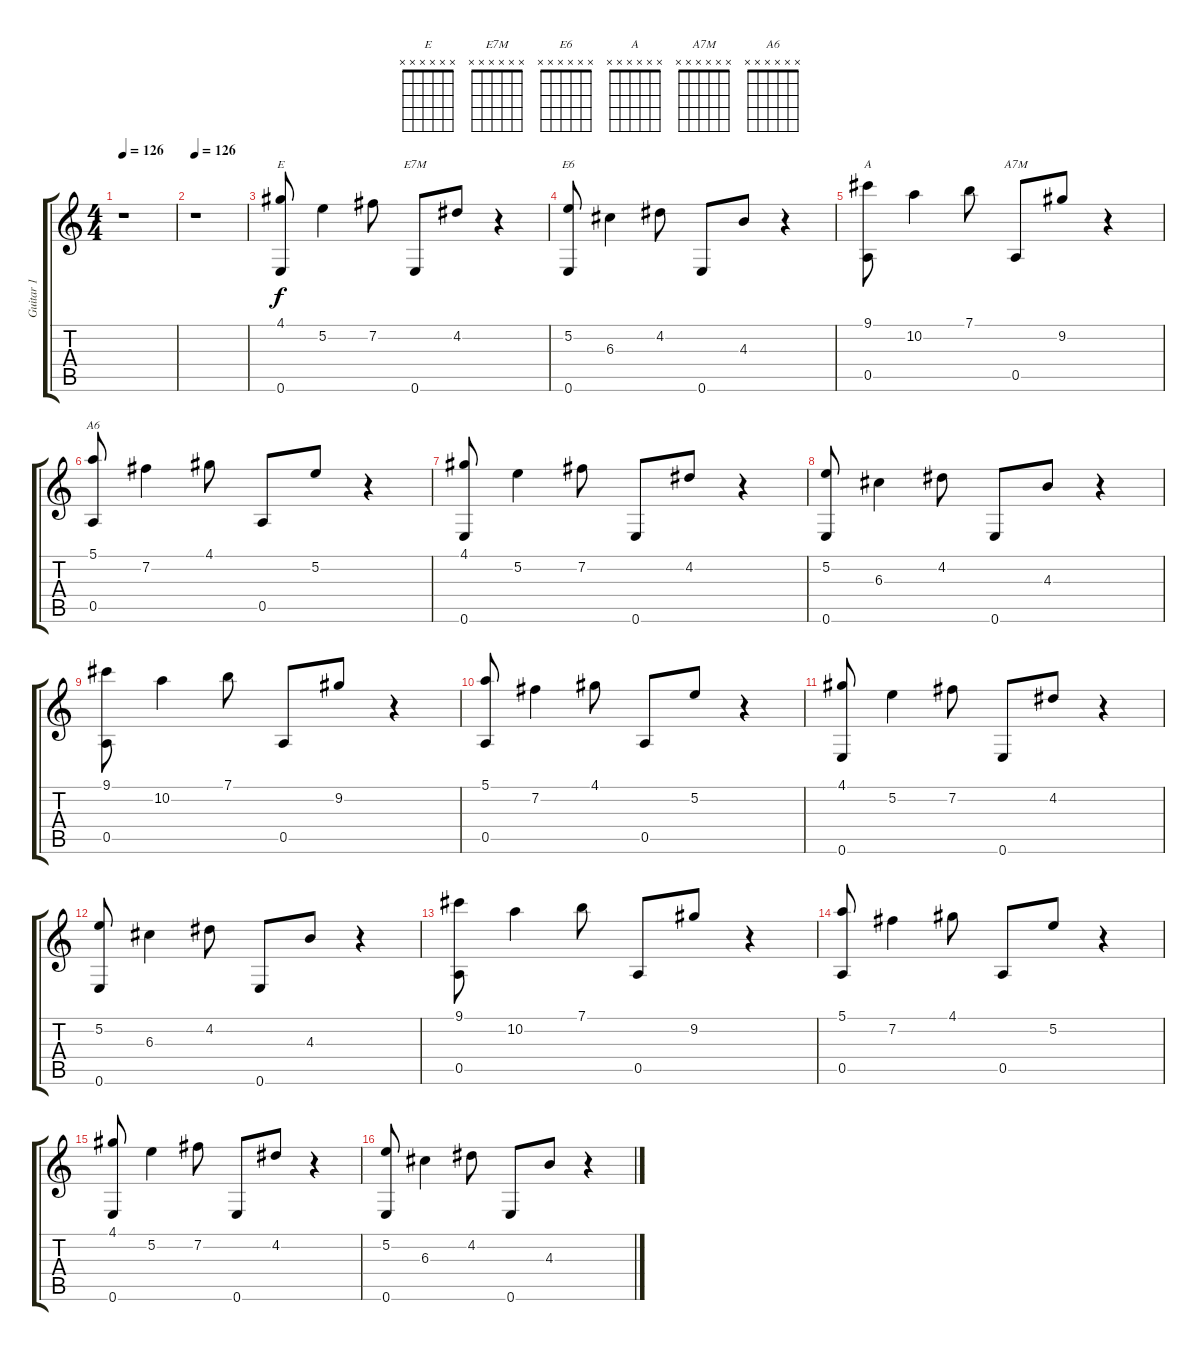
\track ("Guitar 1" "Guitar 1") {instrument electricguitarclean}
\staff {score tabs}
\tuning (E4 B3 G3 D3 A2 E2) {hide}
\chord ("E" x x x x x x) {firstfret 0}
\chord ("E7M" x x x x x x) {firstfret 0}
\chord ("E6" x x x x x x) {firstfret 0}
\chord ("A" x x x x x x) {firstfret 0}
\chord ("A7M" x x x x x x) {firstfret 0}
\chord ("A6" x x x x x x) {firstfret 0}
\ts (4 4)
\tempo 126
\clef g2
\ks c
r.1{dy f instrument electricguitarclean} |
\tempo 126
r.1 |
(4.1 0.6).8{ch "E"} 5.2.4 7.2.8 0.6.8{ch "E7M"} 4.2.8 r.4 |
(5.2 0.6).8{ch "E6"} 6.3.4 4.2.8 0.6.8 4.3.8 r.4 |
(9.1 0.5).8{ch "A"} 10.2.4 7.1.8 0.5.8{ch "A7M"} 9.2.8 r.4 |
(5.1 0.5).8{ch "A6"} 7.2.4 4.1.8 0.5.8 5.2.8 r.4 |
(4.1 0.6).8 5.2.4 7.2.8 0.6.8 4.2.8 r.4 |
(5.2 0.6).8 6.3.4 4.2.8 0.6.8 4.3.8 r.4 |
(9.1 0.5).8 10.2.4 7.1.8 0.5.8 9.2.8 r.4 |
(5.1 0.5).8 7.2.4 4.1.8 0.5.8 5.2.8 r.4 |
(4.1 0.6).8 5.2.4 7.2.8 0.6.8 4.2.8 r.4 |
(5.2 0.6).8 6.3.4 4.2.8 0.6.8 4.3.8 r.4 |
(9.1 0.5).8 10.2.4 7.1.8 0.5.8 9.2.8 r.4 |
(5.1 0.5).8 7.2.4 4.1.8 0.5.8 5.2.8 r.4 |
(4.1 0.6).8 5.2.4 7.2.8 0.6.8 4.2.8 r.4 |
(5.2 0.6).8 6.3.4 4.2.8 0.6.8 4.3.8 r.4
